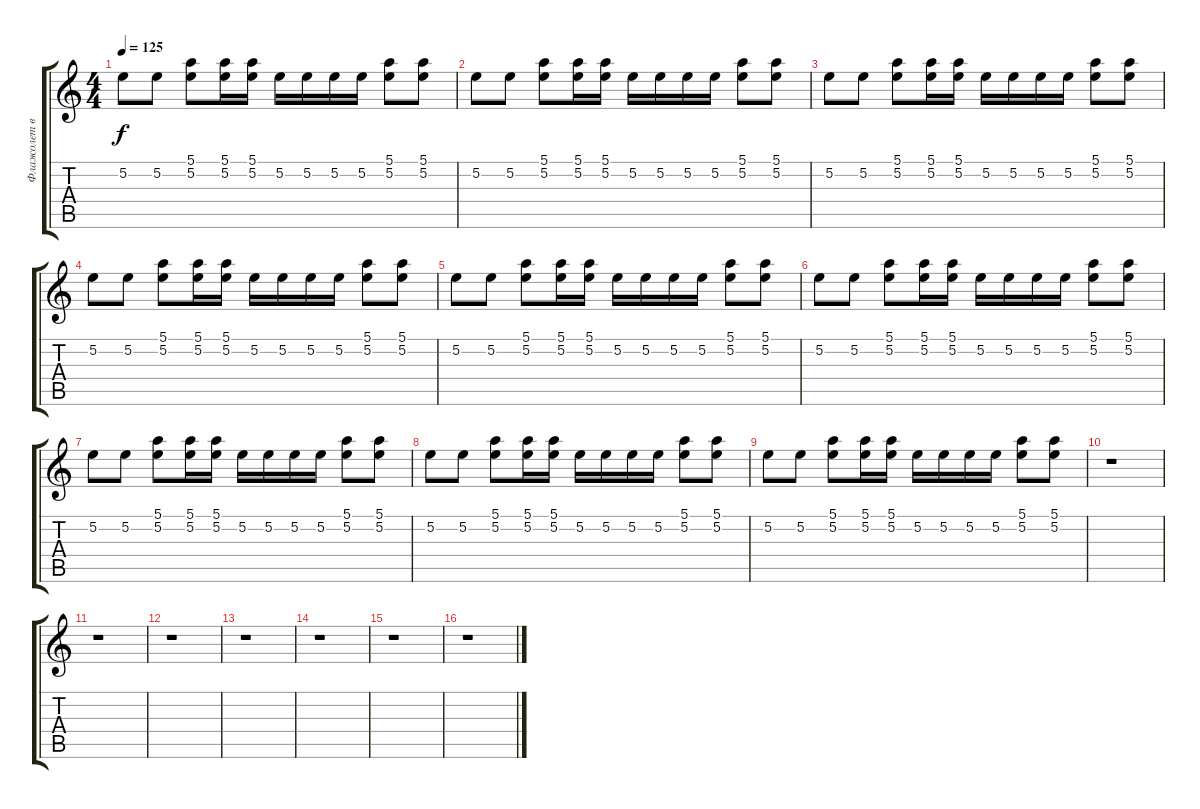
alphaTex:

\track ("Флажолет вступлениие" "Флажолет в") {instrument electricguitarclean}
\staff {score tabs}
\tuning (E4 B3 G3 D3 A2 E2) {hide}
\ts (4 4)
\tempo 125
\clef g2
\ks c
5.2.8{dy f} 5.2.8 (5.1 5.2).8 (5.1 5.2).16 (5.1 5.2).16 5.2.16 5.2.16 5.2.16 5.2.16 (5.1 5.2).8 (5.1 5.2).8 |
5.2.8 5.2.8 (5.1 5.2).8 (5.1 5.2).16 (5.1 5.2).16 5.2.16 5.2.16 5.2.16 5.2.16 (5.1 5.2).8 (5.1 5.2).8 |
5.2.8 5.2.8 (5.1 5.2).8 (5.1 5.2).16 (5.1 5.2).16 5.2.16 5.2.16 5.2.16 5.2.16 (5.1 5.2).8 (5.1 5.2).8 |
5.2.8 5.2.8 (5.1 5.2).8 (5.1 5.2).16 (5.1 5.2).16 5.2.16 5.2.16 5.2.16 5.2.16 (5.1 5.2).8 (5.1 5.2).8 |
5.2.8 5.2.8 (5.1 5.2).8 (5.1 5.2).16 (5.1 5.2).16 5.2.16 5.2.16 5.2.16 5.2.16 (5.1 5.2).8 (5.1 5.2).8 |
5.2.8 5.2.8 (5.1 5.2).8 (5.1 5.2).16 (5.1 5.2).16 5.2.16 5.2.16 5.2.16 5.2.16 (5.1 5.2).8 (5.1 5.2).8 |
5.2.8 5.2.8 (5.1 5.2).8 (5.1 5.2).16 (5.1 5.2).16 5.2.16 5.2.16 5.2.16 5.2.16 (5.1 5.2).8 (5.1 5.2).8 |
5.2.8 5.2.8 (5.1 5.2).8 (5.1 5.2).16 (5.1 5.2).16 5.2.16 5.2.16 5.2.16 5.2.16 (5.1 5.2).8 (5.1 5.2).8 |
5.2.8 5.2.8 (5.1 5.2).8 (5.1 5.2).16 (5.1 5.2).16 5.2.16 5.2.16 5.2.16 5.2.16 (5.1 5.2).8 (5.1 5.2).8 |
r.1 |
r.1 |
r.1 |
r.1 |
r.1 |
r.1 |
r.1
